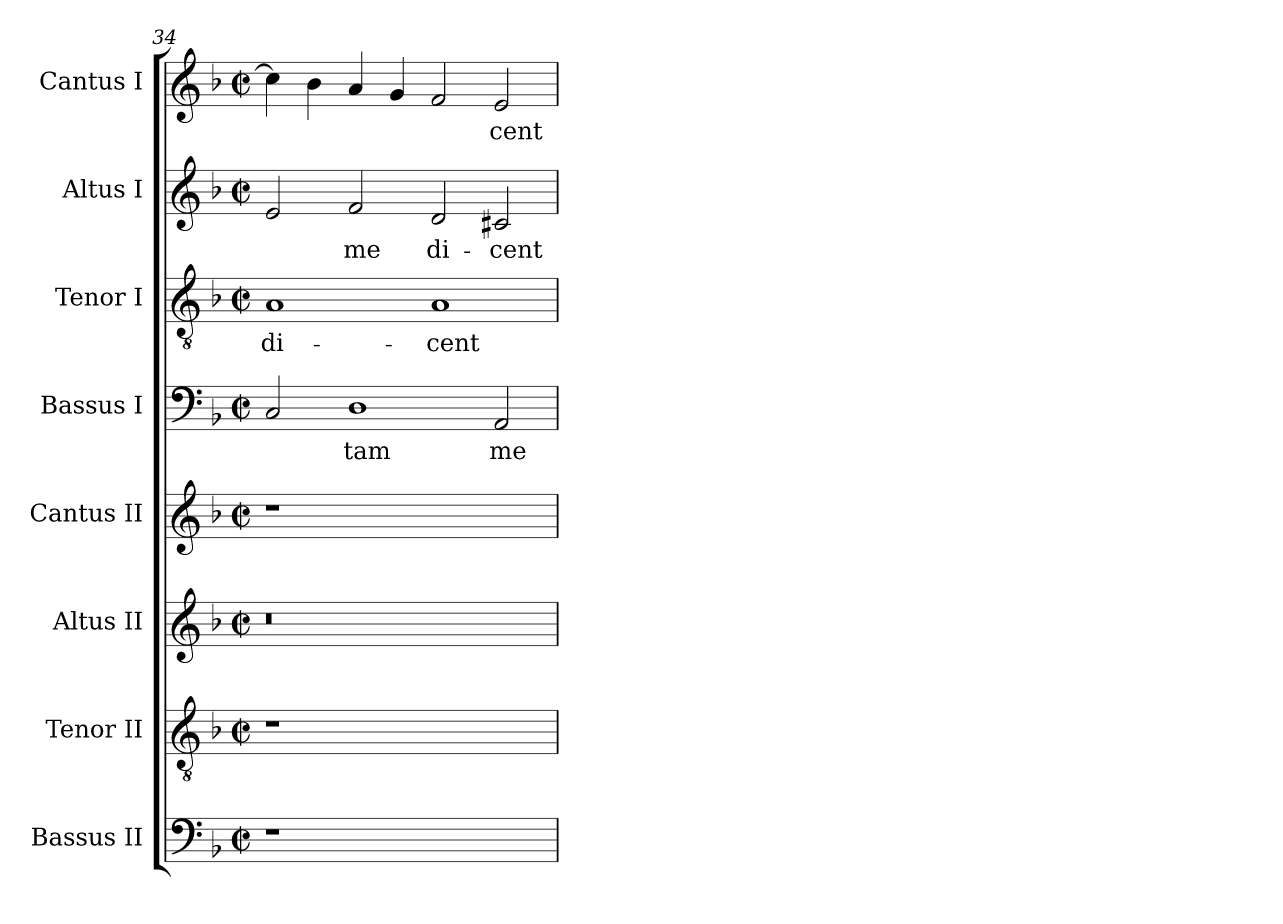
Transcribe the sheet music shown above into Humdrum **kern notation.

**kern	**kern	**kern	**kern	**kern	**text	**kern	**text	**kern	**text	**kern	**text
*part8	*part7	*part6	*part5	*part4	*part4	*part3	*part3	*part2	*part2	*part1	*part1
*staff8	*staff7	*staff6	*staff5	*staff4	*staff4	*staff3	*staff3	*staff2	*staff2	*staff1	*staff1
*I"Bassus II	*I"Tenor II	*I"Altus II	*I"Cantus II	*I"Bassus I	*	*I"Tenor I	*	*I"Altus I	*	*I"Cantus I	*
*clefF4	*clefGv2	*clefG2	*clefG2	*clefF4	*	*clefGv2	*	*clefG2	*	*clefG2	*
*k[b-]	*k[b-]	*k[b-]	*k[b-]	*k[b-]	*	*k[b-]	*	*k[b-]	*	*k[b-]	*
*F:	*F:	*F:	*F:	*F:	*	*F:	*	*F:	*	*F:	*
*M2/2	*M2/2	*M2/2	*M2/2	*M2/2	*	*M2/2	*	*M2/2	*	*M2/2	*
*met(c|)	*met(c|)	*met(c|)	*met(c|)	*met(c|)	*	*met(c|)	*	*met(c|)	*	*met(c|)	*
=34	=34	=34	=34	=34	=34	=34	=34	=34	=34	=34	=34
!	!	!	!	!	!LO:LY:b:cj	!	!LO:LY:b:cj	!	!LO:LY:b:cj	!	!LO:LY:b:cj
1r	1r	0r	1r	2C/	--	1A	di-	2e/	.	4cc\]	--
!	!	!	!	!	!	!	!	!	!	!	!LO:LY:b:cj
.	.	.	.	.	.	.	.	.	.	4b-\	--
!	!	!	!	!	!LO:LY:b:cj	!	!	!	!LO:LY:b:cj	!	!LO:LY:b:cj
.	.	.	.	1D	-tam	.	.	2f/	me	4a/	--
!	!	!	!	!	!	!	!	!	!	!	!LO:LY:b:cj
.	.	.	.	.	.	.	.	.	.	4g/	--
!	!	!	!	!	!	!	!LO:LY:b:cj	!	!LO:LY:b:cj	!	!LO:LY:b:cj
1ryy	1ryy	.	1ryy	.	.	1A	-cent	2d/	di-	2f/	--
!	!	!	!	!	!LO:LY:b:cj	!	!	!	!LO:LY:b:cj	!	!LO:LY:b:cj
.	.	.	.	2AA/	me	.	.	2c#X/	-cent	2e/	-cent
=	=	=	=	=	=	=	=	=	=	=	=
*-	*-	*-	*-	*-	*-	*-	*-	*-	*-	*-	*-
